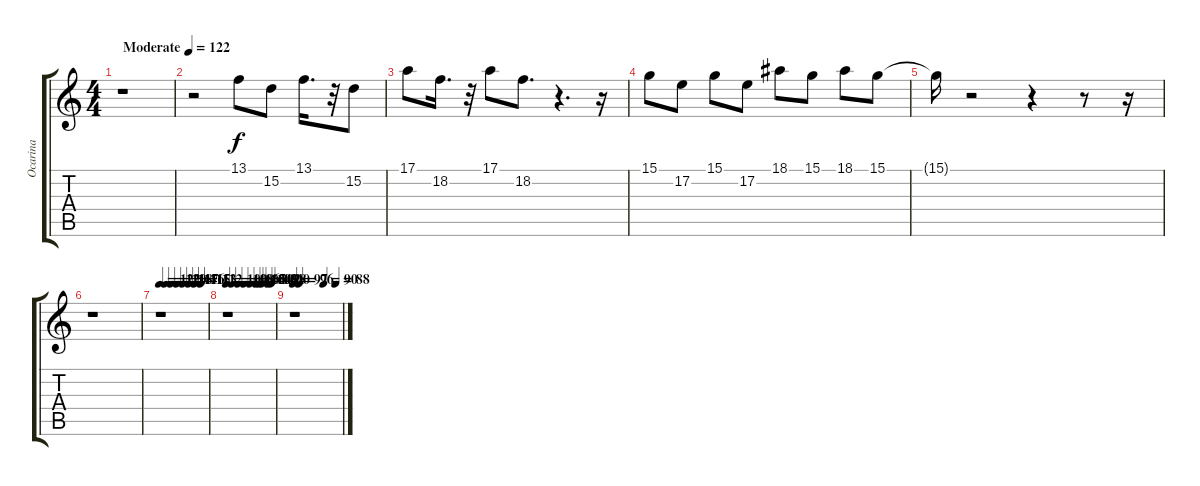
\track ("Ocarina" "Ocarina") {instrument ocarina}
\staff {score tabs}
\tuning (E4 B3 G3 D3 A2 E2) {hide}
\ts (4 4)
\tempo (122 "Moderate")
\clef g2
\ks c
r.1{dy f instrument ocarina} |
r.2 13.1.8 15.2.8 13.1.16{d} r.32 15.2.8 |
17.1.8 18.2.16{d} r.32 17.1.8 18.2.8{d} r.4{d} r.16 |
15.1.8 17.2.8 15.1.8 17.2.8 18.1.8 15.1.8 18.1.8 15.1.8 |
15.1{t}.16 r.2 r.4 r.8 r.16 |
r.1 |
\tempo 122
\tempo (120 0.125)
\tempo (118 0.25)
\tempo (117 0.375)
\tempo (116 0.5)
\tempo (115 0.625)
\tempo (113 0.75)
\tempo (112 0.875)
r.1 |
\tempo 109
\tempo (108 0.125)
\tempo (106 0.25)
\tempo (105 0.375)
\tempo (104 0.5)
\tempo (103 0.625)
\tempo (102 0.6875)
\tempo (101 0.75)
\tempo (100 0.875)
\tempo (98 0.9375)
r.1 |
\tempo 97
\tempo (96 0.125)
\tempo (90 0.625)
\tempo (88 0.875)
r.1
